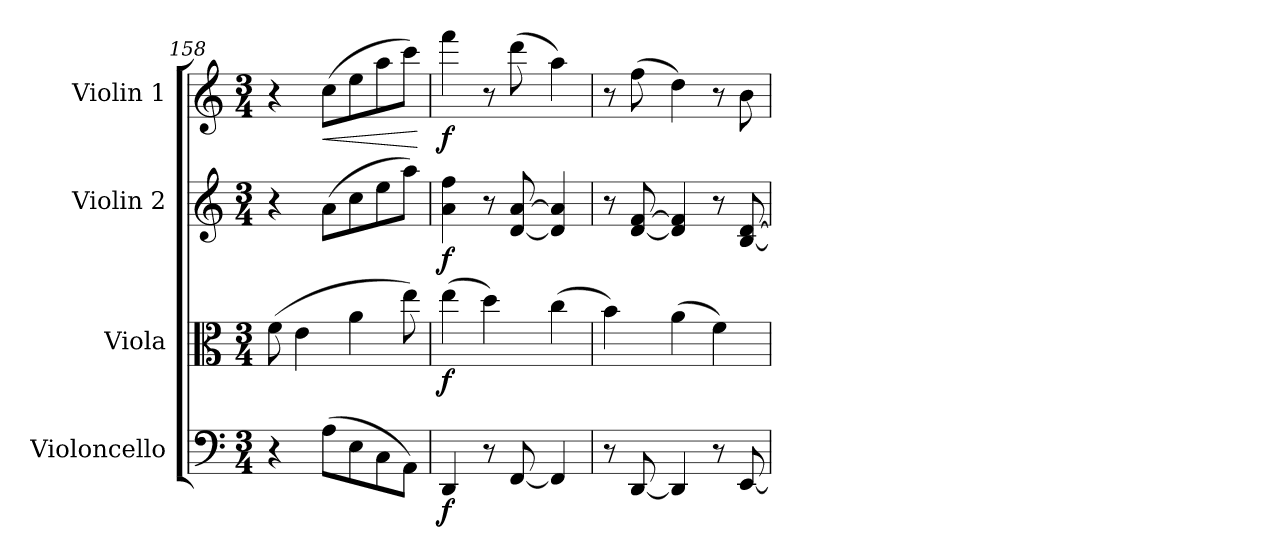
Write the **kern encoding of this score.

**kern	**dynam	**kern	**dynam	**kern	**dynam	**kern	**dynam
*part4	*part4	*part3	*part3	*part2	*part2	*part1	*part1
*staff4	*staff4	*staff3	*staff3	*staff2	*staff2	*staff1	*staff1
*I"Violoncello	*	*I"Viola	*	*I"Violin 2	*	*I"Violin 1	*
*I'Vc	*	*I'Vla	*	*I'Vln	*	*I'Vln	*
*clefF4	*	*clefC3	*	*clefG2	*	*clefG2	*
*k[]	*	*k[]	*	*k[]	*	*k[]	*
*M3/4	*	*M3/4	*	*M3/4	*	*M3/4	*
=158	=158	=158	=158	=158	=158	=158	=158
4r	.	(8f\	.	4r	.	4r	.
.	.	4e\	.	.	.	.	.
!	!	!	!	!	!	!	!LO:HP:b
(8A\L	.	.	.	(8a\L	.	(8cc\L	<
8E\	.	4a\	.	8cc\	.	8ee\	.
8C\	.	.	.	8ee\	.	8aa\	.
8AA\J)	.	8ee\)	.	8aa\J)	.	8ccc\J)	.
.	.	.	.	.	.	.	[
=159	=159	=159	=159	=159	=159	=159	=159
!	!LO:DY:b	!	!LO:DY:b	!	!LO:DY:b	!	!LO:DY:b
4DD/	f	(4ee\	f	4a\ 4ff\	f	4fff\	f
8r	.	4dd\)	.	8r	.	8r	.
[8FF/	.	.	.	[8d/ [8a/	.	(8ddd\	.
4FF/]	.	(4cc\	.	4d/] 4a/]	.	4aa\)	.
=160	=160	=160	=160	=160	=160	=160	=160
8r	.	4b\)	.	8r	.	8r	.
[8DD/	.	.	.	[8d/ [8f/	.	(8ff\	.
4DD/]	.	(4a\	.	4d/] 4f/]	.	4dd\)	.
8r	.	4f\)	.	8r	.	8r	.
[8EE/	.	.	.	[8B/ [8d/	.	8b\	.
=	=	=	=	=	=	=	=
*-	*-	*-	*-	*-	*-	*-	*-
